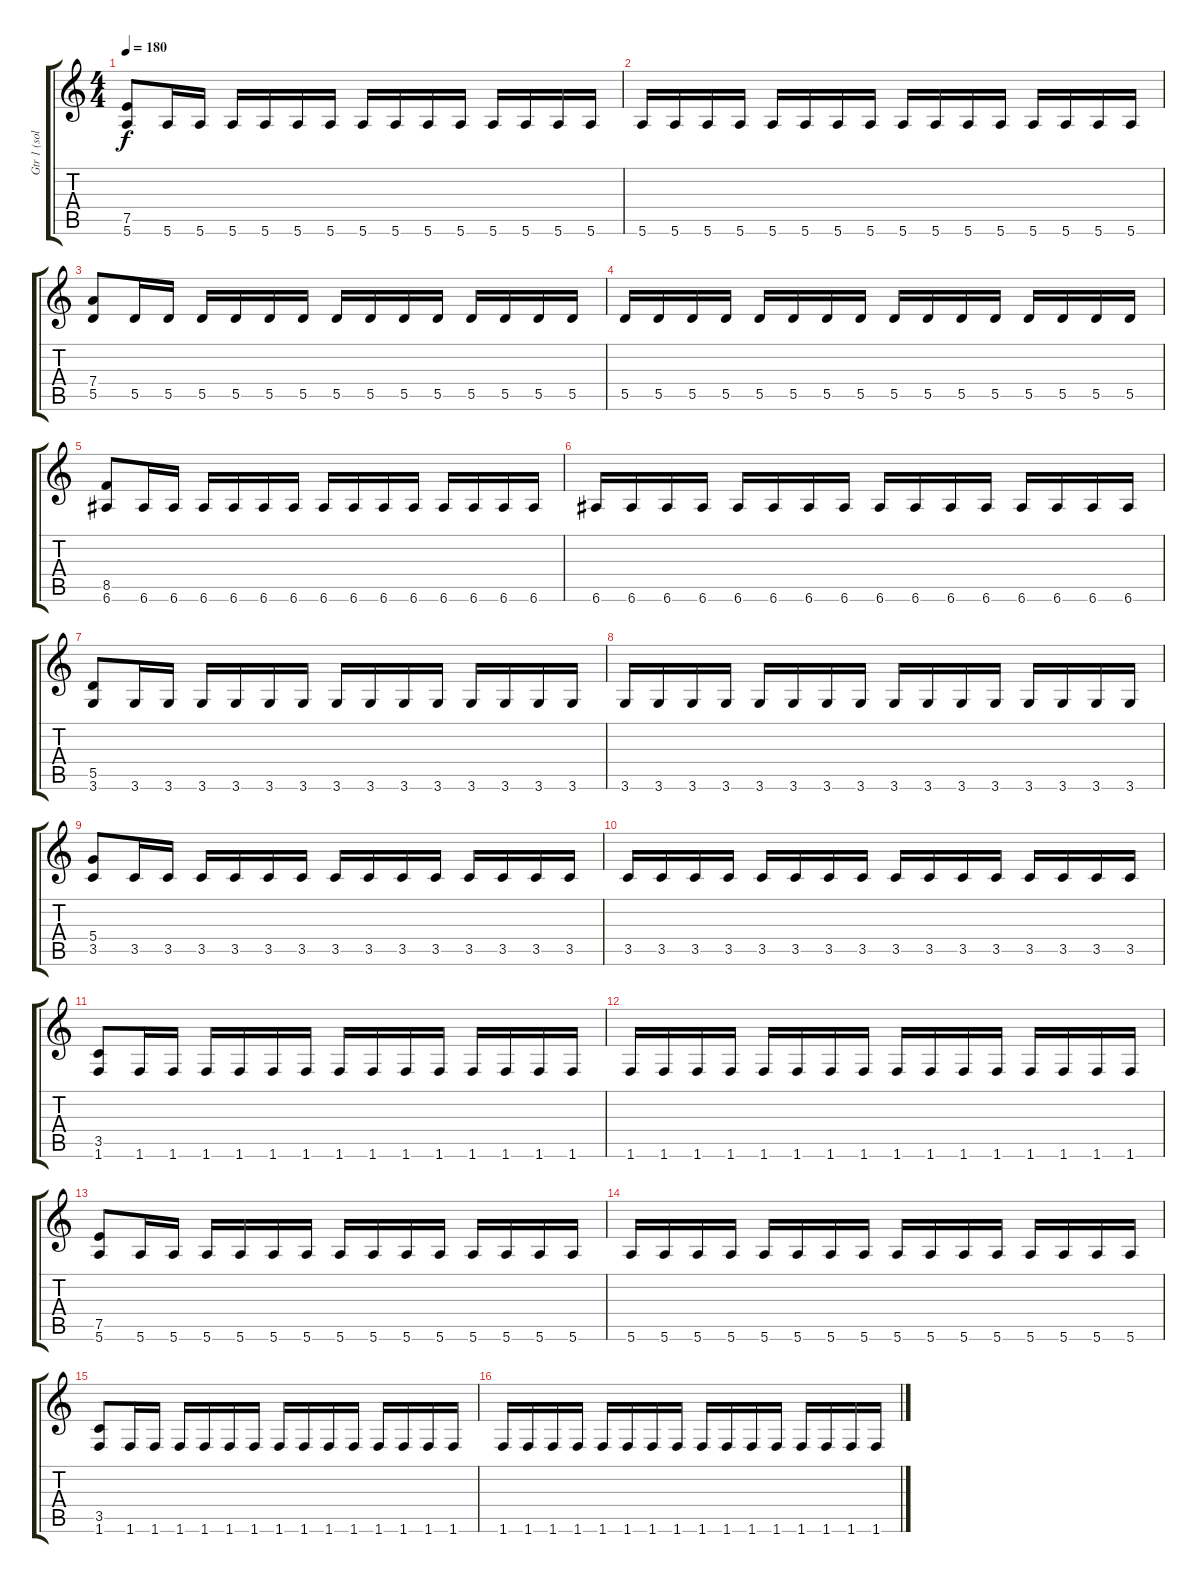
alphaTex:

\track ("Gtr 1 (solos)" "Gtr 1 (sol") {instrument overdrivenguitar}
\staff {score tabs}
\tuning (E4 B3 G3 D3 A2 E2) {hide}
\ts (4 4)
\tempo 180
\clef g2
\ks c
(7.5 5.6).8{dy f} 5.6.16 5.6.16 5.6.16 5.6.16 5.6.16 5.6.16 5.6.16 5.6.16 5.6.16 5.6.16 5.6.16 5.6.16 5.6.16 5.6.16 |
5.6.16 5.6.16 5.6.16 5.6.16 5.6.16 5.6.16 5.6.16 5.6.16 5.6.16 5.6.16 5.6.16 5.6.16 5.6.16 5.6.16 5.6.16 5.6.16 |
(7.4 5.5).8 5.5.16 5.5.16 5.5.16 5.5.16 5.5.16 5.5.16 5.5.16 5.5.16 5.5.16 5.5.16 5.5.16 5.5.16 5.5.16 5.5.16 |
5.5.16 5.5.16 5.5.16 5.5.16 5.5.16 5.5.16 5.5.16 5.5.16 5.5.16 5.5.16 5.5.16 5.5.16 5.5.16 5.5.16 5.5.16 5.5.16 |
(8.5 6.6).8 6.6.16 6.6.16 6.6.16 6.6.16 6.6.16 6.6.16 6.6.16 6.6.16 6.6.16 6.6.16 6.6.16 6.6.16 6.6.16 6.6.16 |
6.6.16 6.6.16 6.6.16 6.6.16 6.6.16 6.6.16 6.6.16 6.6.16 6.6.16 6.6.16 6.6.16 6.6.16 6.6.16 6.6.16 6.6.16 6.6.16 |
(5.5 3.6).8 3.6.16 3.6.16 3.6.16 3.6.16 3.6.16 3.6.16 3.6.16 3.6.16 3.6.16 3.6.16 3.6.16 3.6.16 3.6.16 3.6.16 |
3.6.16 3.6.16 3.6.16 3.6.16 3.6.16 3.6.16 3.6.16 3.6.16 3.6.16 3.6.16 3.6.16 3.6.16 3.6.16 3.6.16 3.6.16 3.6.16 |
(5.4 3.5).8 3.5.16 3.5.16 3.5.16 3.5.16 3.5.16 3.5.16 3.5.16 3.5.16 3.5.16 3.5.16 3.5.16 3.5.16 3.5.16 3.5.16 |
3.5.16 3.5.16 3.5.16 3.5.16 3.5.16 3.5.16 3.5.16 3.5.16 3.5.16 3.5.16 3.5.16 3.5.16 3.5.16 3.5.16 3.5.16 3.5.16 |
(3.5 1.6).8 1.6.16 1.6.16 1.6.16 1.6.16 1.6.16 1.6.16 1.6.16 1.6.16 1.6.16 1.6.16 1.6.16 1.6.16 1.6.16 1.6.16 |
1.6.16 1.6.16 1.6.16 1.6.16 1.6.16 1.6.16 1.6.16 1.6.16 1.6.16 1.6.16 1.6.16 1.6.16 1.6.16 1.6.16 1.6.16 1.6.16 |
(7.5 5.6).8 5.6.16 5.6.16 5.6.16 5.6.16 5.6.16 5.6.16 5.6.16 5.6.16 5.6.16 5.6.16 5.6.16 5.6.16 5.6.16 5.6.16 |
5.6.16 5.6.16 5.6.16 5.6.16 5.6.16 5.6.16 5.6.16 5.6.16 5.6.16 5.6.16 5.6.16 5.6.16 5.6.16 5.6.16 5.6.16 5.6.16 |
(3.5 1.6).8 1.6.16 1.6.16 1.6.16 1.6.16 1.6.16 1.6.16 1.6.16 1.6.16 1.6.16 1.6.16 1.6.16 1.6.16 1.6.16 1.6.16 |
1.6.16 1.6.16 1.6.16 1.6.16 1.6.16 1.6.16 1.6.16 1.6.16 1.6.16 1.6.16 1.6.16 1.6.16 1.6.16 1.6.16 1.6.16 1.6.16
